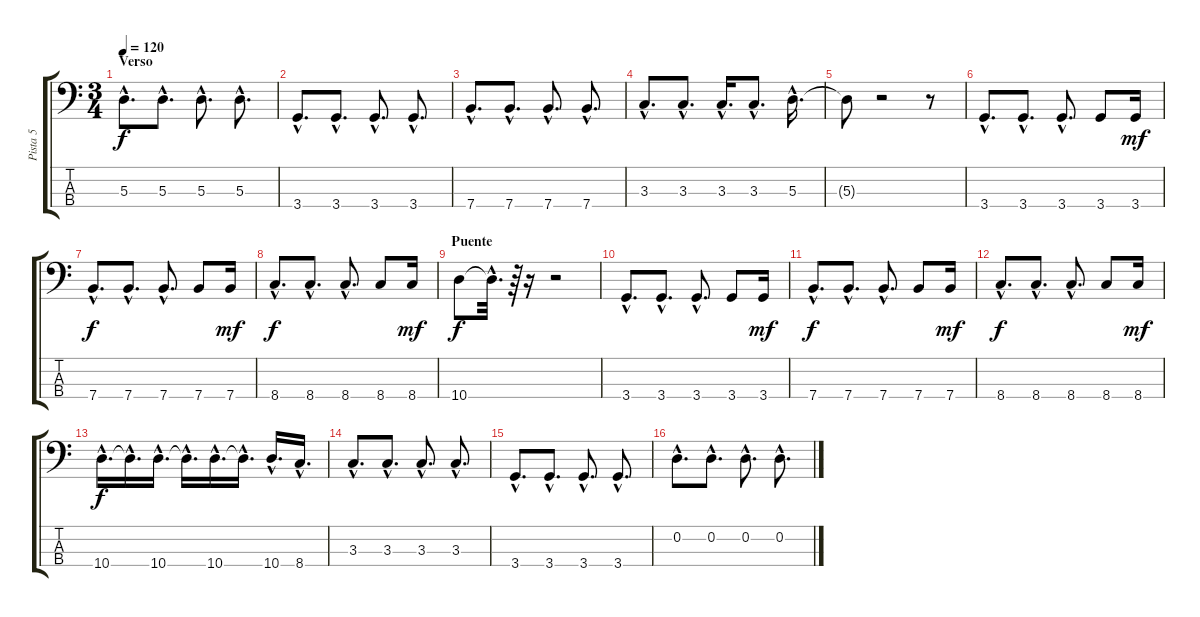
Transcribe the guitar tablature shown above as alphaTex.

\track ("Pista 5" "Pista 5") {instrument synthbass2}
\staff {score tabs}
\tuning (G2 D2 A1 E1) {hide}
\ts (3 4)
\section ("" "Verso")
\tempo 120
\clef f4
\ks c
5.3{hac}.8{d dy f} 5.3{hac}.8{d} 5.3{hac}.8{d} 5.3{hac}.8{d} |
3.4{hac}.8{d} 3.4{hac}.8{d} 3.4{hac}.8{d} 3.4{hac}.8{d} |
7.4{hac}.8{d} 7.4{hac}.8{d} 7.4{hac}.8{d} 7.4{hac}.8{d} |
3.3{hac}.8{d} 3.3{hac}.8{d} 3.3{hac}.16{d} 3.3{hac}.8{d} 5.3{hac}.16{d} |
5.3{t}.8 r.2 r.8 |
3.4{hac}.8{d} 3.4{hac}.8{d} 3.4{hac}.8{d} 3.4.8 3.4.16{dy mf} |
7.4{hac}.8{d dy f} 7.4{hac}.8{d} 7.4{hac}.8{d} 7.4.8 7.4.16{dy mf} |
8.4{hac}.8{d dy f} 8.4{hac}.8{d} 8.4{hac}.8{d} 8.4.8 8.4.16{dy mf} |
\section ("" "Puente")
10.4.8{dy f} 10.4{hac t}.32{d} r.64 r.16 r.2 |
3.4{hac}.8{d} 3.4{hac}.8{d} 3.4{hac}.8{d} 3.4.8 3.4.16{dy mf} |
7.4{hac}.8{d dy f} 7.4{hac}.8{d} 7.4{hac}.8{d} 7.4.8 7.4.16{dy mf} |
8.4{hac}.8{d dy f} 8.4{hac}.8{d} 8.4{hac}.8{d} 8.4.8 8.4.16{dy mf} |
10.4{hac}.16{d dy f} 10.4{hac t}.16{d} 10.4{hac}.16{d} 10.4{hac t}.16{d} 10.4{hac}.16{d} 10.4{hac t}.16{d} 10.4{hac}.16{d} 8.4{hac}.16{d} |
3.3{hac}.8{d} 3.3{hac}.8{d} 3.3{hac}.8{d} 3.3{hac}.8{d} |
3.4{hac}.8{d} 3.4{hac}.8{d} 3.4{hac}.8{d} 3.4{hac}.8{d} |
0.2{hac}.8{d} 0.2{hac}.8{d} 0.2{hac}.8{d} 0.2{hac}.8{d}
